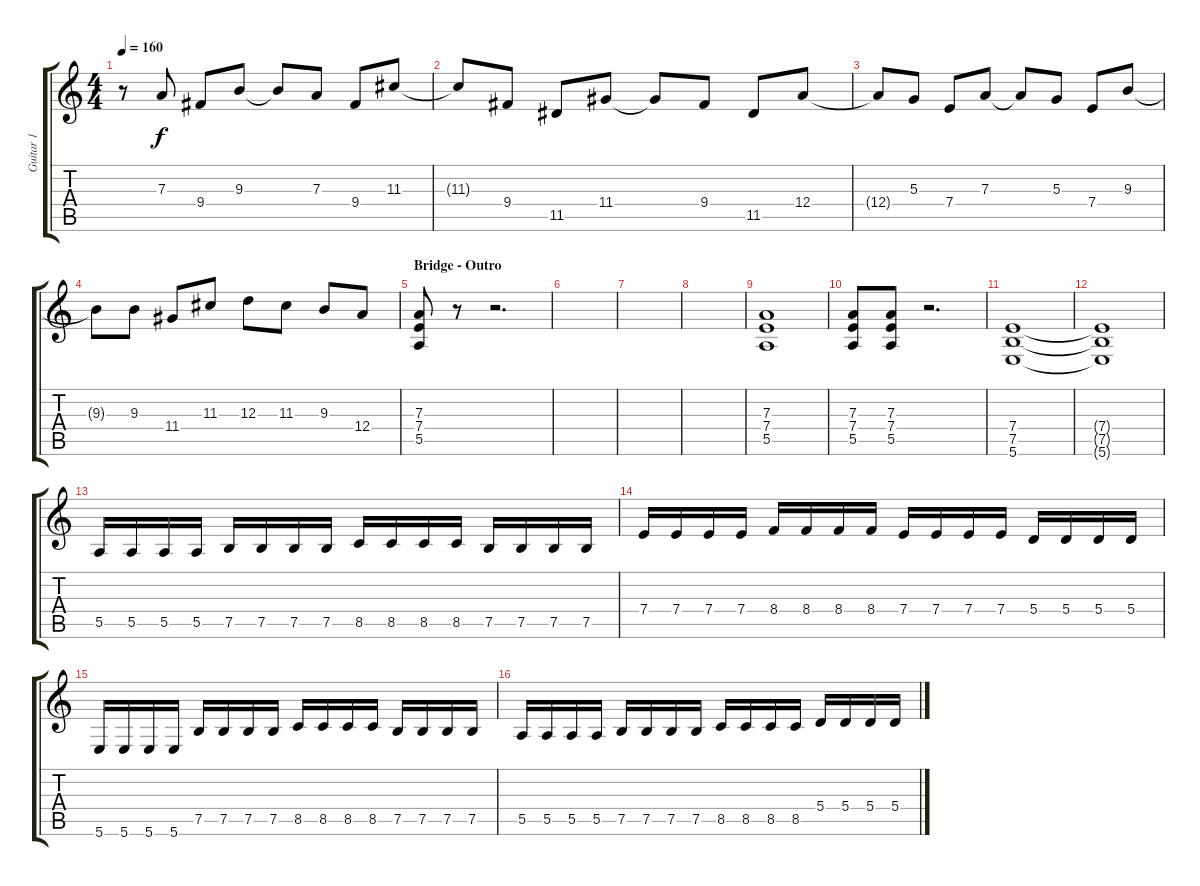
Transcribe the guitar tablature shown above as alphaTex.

\track ("Guitar 1" "Guitar 1") {instrument distortionguitar}
\staff {score tabs}
\tuning (B3 Gb3 D3 A2 E2 B1) {hide}
\ts (4 4)
\tempo 160
\clef g2
\ks c
r.8{dy f} 7.3.8 9.4.8 9.3.8 9.3{t}.8 7.3.8 9.4.8 11.3.8 |
11.3{t}.8 9.4.8 11.5.8 11.4.8 11.4{t}.8 9.4.8 11.5.8 12.4.8 |
12.4{t}.8 5.3.8 7.4.8 7.3.8 7.3{t}.8 5.3.8 7.4.8 9.3.8 |
9.3{t}.8 9.3.8 11.4.8 11.3.8 12.3.8 11.3.8 9.3.8 12.4.8 |
\section ("" "Bridge - Outro")
(7.3 7.4 5.5).8 r.8 r.2{d} |
|
|
|
(7.3 7.4 5.5).1 |
(7.3 7.4 5.5).8 (7.3 7.4 5.5).8 r.2{d} |
(7.4 7.5 5.6).1 |
(7.4{t} 7.5{t} 5.6{t}).1 |
5.5.16 5.5.16 5.5.16 5.5.16 7.5.16 7.5.16 7.5.16 7.5.16 8.5.16 8.5.16 8.5.16 8.5.16 7.5.16 7.5.16 7.5.16 7.5.16 |
7.4.16 7.4.16 7.4.16 7.4.16 8.4.16 8.4.16 8.4.16 8.4.16 7.4.16 7.4.16 7.4.16 7.4.16 5.4.16 5.4.16 5.4.16 5.4.16 |
5.6.16 5.6.16 5.6.16 5.6.16 7.5.16 7.5.16 7.5.16 7.5.16 8.5.16 8.5.16 8.5.16 8.5.16 7.5.16 7.5.16 7.5.16 7.5.16 |
5.5.16 5.5.16 5.5.16 5.5.16 7.5.16 7.5.16 7.5.16 7.5.16 8.5.16 8.5.16 8.5.16 8.5.16 5.4.16 5.4.16 5.4.16 5.4.16
